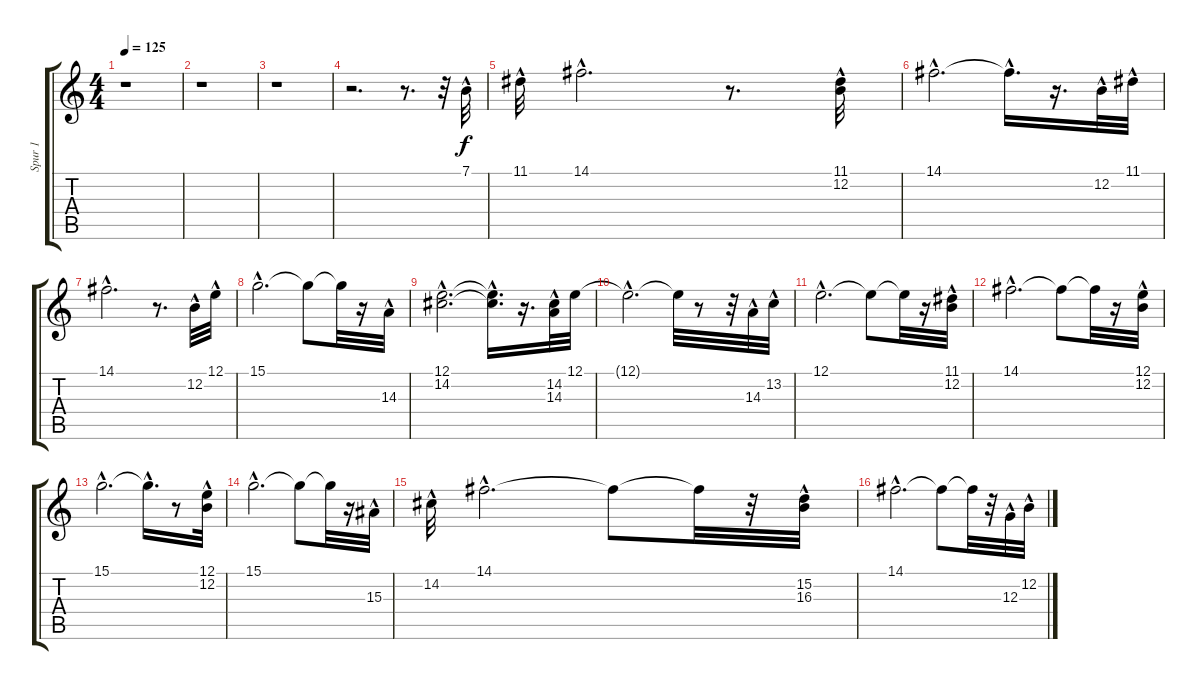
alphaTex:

\track ("Spur 1" "Spur 1") {instrument acousticgrandpiano}
\staff {score tabs}
\tuning (E4 B3 G3 D3 A2 E2) {hide}
\ts (4 4)
\tempo 125
\clef g2
\ks c
r.1{dy f} |
r.1 |
r.1 |
r.2{d} r.8{d} r.32 7.1{hac}.32{volume 8} |
11.1{hac}.32 14.1{hac}.2{d} r.8{d} (11.1{hac} 12.2{hac}).32 |
14.1{hac}.2{d} 14.1{hac t}.16{d} r.16{d} 12.2{hac}.32 11.1{hac}.32 |
14.1{hac}.2{d} r.8{d} 12.2{hac}.32 12.1{hac}.32 |
15.1{hac}.2{d} 15.1{t}.8 15.1{t}.32 r.16 14.3{hac}.32 |
(12.1{hac} 14.2{hac}).2{d} (12.1{t} 14.2{hac t}).16{d} r.16{d} (14.2{hac} 14.3{hac}).32 12.1.32 |
12.1{hac t}.2{d} 12.1{t}.32 r.8 r.32 14.3{hac}.32 13.2{hac}.32 |
12.1{hac}.2{d} 12.1{t}.8 12.1{t}.32 r.16 (11.1{hac} 12.2{hac}).32 |
14.1{hac}.2{d} 14.1{t}.8 14.1{t}.32 r.16 (12.1{hac} 12.2{hac}).32 |
15.1{hac}.2{d} 15.1{hac t}.16{d} r.8 (12.1{hac} 12.2{hac}).32 |
15.1{hac}.2{d} 15.1{t}.8 15.1{t}.32 r.16 15.3{hac}.32 |
14.2{hac}.32 14.1{hac}.2{d} 14.1{t}.8 14.1{t}.32 r.32 (15.2{hac} 16.3{hac}).32 |
14.1{hac}.2{d} 14.1{t}.8 14.1{t}.32 r.32 12.3{hac}.32 12.2{hac}.32
